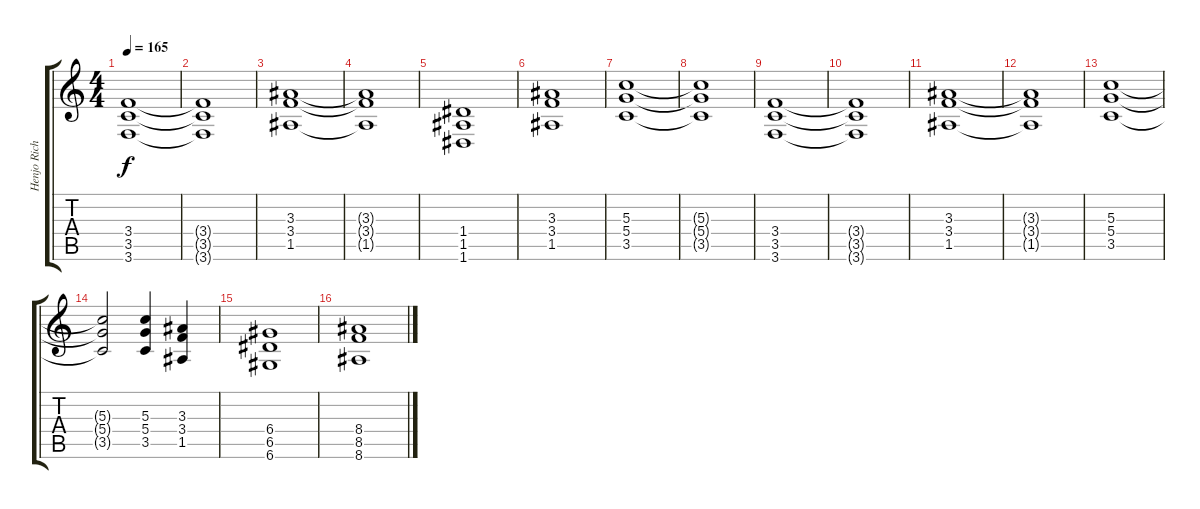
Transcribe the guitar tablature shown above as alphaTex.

\track ("Henjo Richter" "Henjo Rich") {instrument electricguitarclean}
\staff {score tabs}
\tuning (E4 B3 G3 D3 A2 D2) {hide}
\ts (4 4)
\tempo 165
\clef g2
\ks c
(3.4 3.5 3.6).1{dy f} |
(3.4{t} 3.5{t} 3.6{t}).1 |
(3.3 3.4 1.5).1 |
(3.3{t} 3.4{t} 1.5{t}).1 |
(1.4 1.5 1.6).1 |
(3.3 3.4 1.5).1 |
(5.3 5.4 3.5).1 |
(5.3{t} 5.4{t} 3.5{t}).1 |
(3.4 3.5 3.6).1 |
(3.4{t} 3.5{t} 3.6{t}).1 |
(3.3 3.4 1.5).1 |
(3.3{t} 3.4{t} 1.5{t}).1 |
(5.3 5.4 3.5).1 |
(5.3{t} 5.4{t} 3.5{t}).2 (5.3 5.4 3.5).4 (3.3 3.4 1.5).4 |
(6.4 6.5 6.6).1 |
(8.4 8.5 8.6).1
